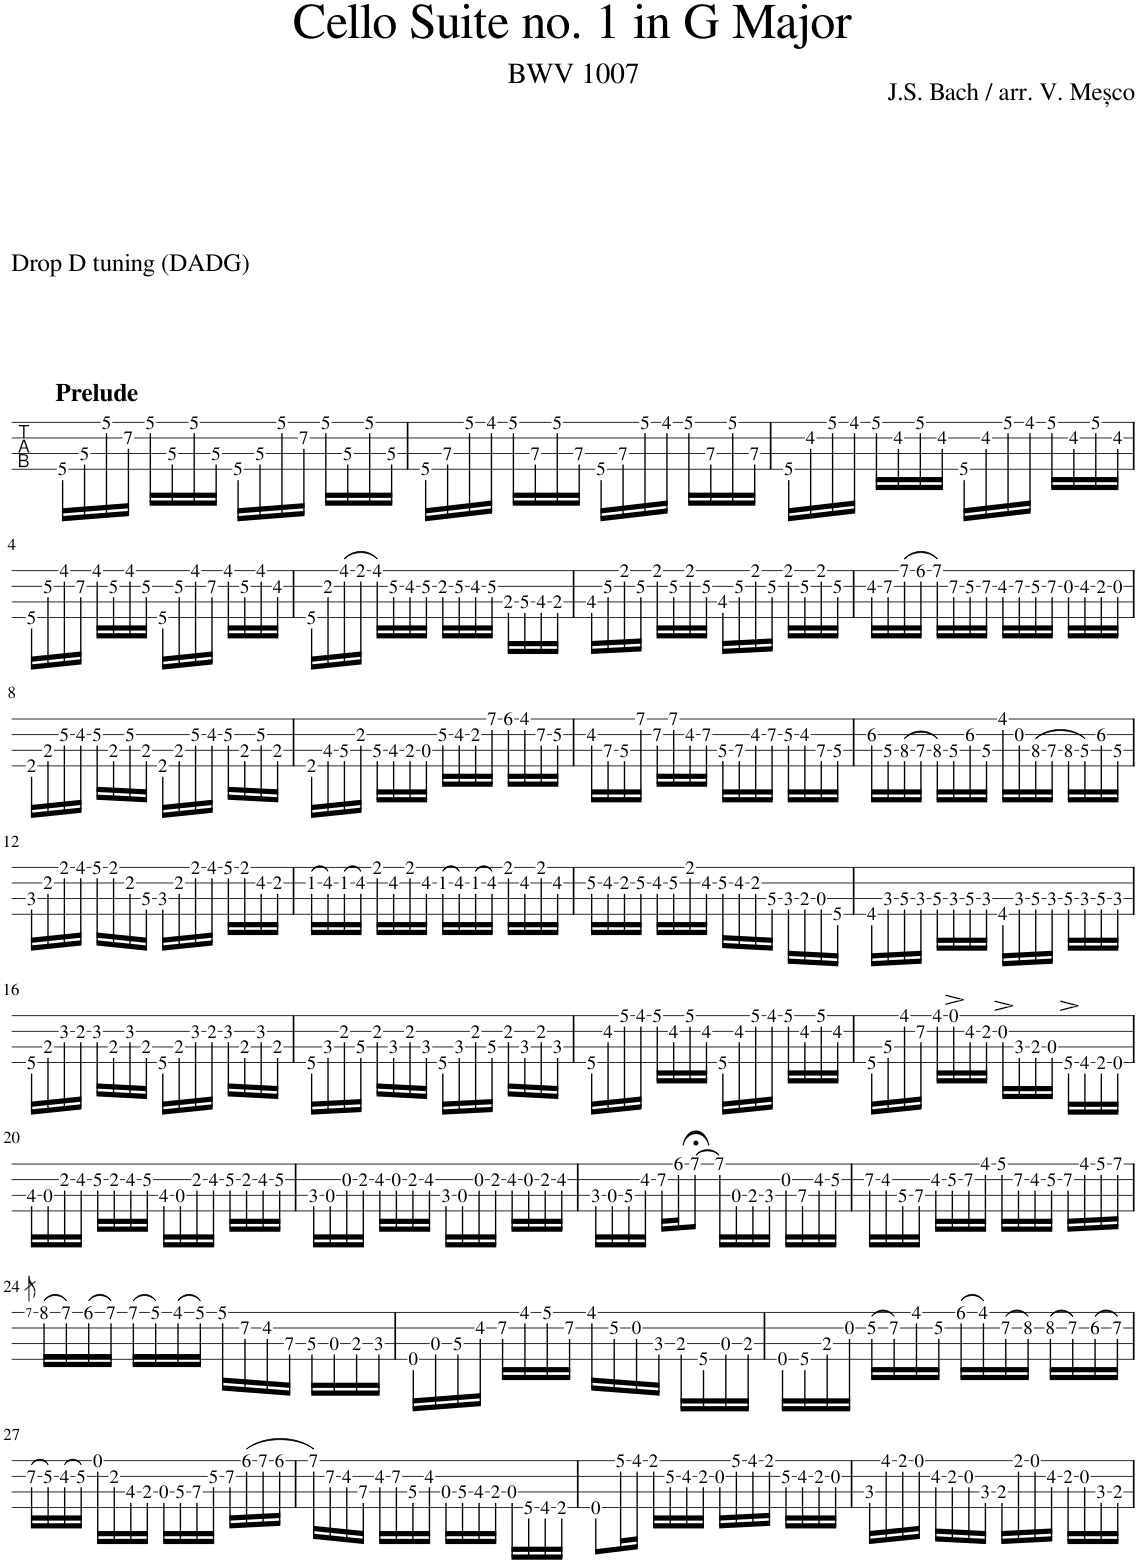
**kern
*part1
*staff1
*I"Electric Bass
*I'Bass
*stria4
*
*k[f#]
*M4/4
=1
!LO:TX:a:t=Drop D tuning (DADG)
!LO:TX:a:B:t=Prelude
16GGG\LL
16DD\
16C\
16AA\JJ
16C\LL
16DD\
16C\
16DD\JJ
16GGG\LL
16DD\
16C\
16AA\JJ
16C\LL
16DD\
16C\
16DD\JJ
=2
16GGG\LL
16EE\
16C\
16BB\JJ
16C\LL
16EE\
16C\
16EE\JJ
16GGG\LL
16EE\
16C\
16BB\JJ
16C\LL
16EE\
16C\
16EE\JJ
=3
16GGG\LL
16FF#\
16C\
16BB\JJ
16C\LL
16FF#\
16C\
16FF#\JJ
16GGG\LL
16FF#\
16C\
16BB\JJ
16C\LL
16FF#\
16C\
16FF#\JJ
!!LO:LB:g=z
=4
16GGG\LL
16GG\
16BB\
16AA\JJ
16BB\LL
16GG\
16BB\
16GG\JJ
16GGG\LL
16GG\
16BB\
16AA\JJ
16BB\LL
16GG\
16BB\
16FF#\JJ
=5
16GGG\LL
16EE\
(16BB\
16AA\JJ
16BB\LL)
16GG\
16FF#\
16GG\JJ
16EE\LL
16GG\
16FF#\
16GG\JJ
16BBB\LL
16DD\
16CC#\
16BBB\JJ
=6
16CC#\LL
16GG\
16AA\
16GG\JJ
16AA\LL
16GG\
16AA\
16GG\JJ
16CC#\LL
16GG\
16AA\
16GG\JJ
16AA\LL
16GG\
16AA\
16GG\JJ
=7
16FF#\LL
16AA\
(16D\
16C#\JJ
16D\LL)
16AA\
16GG\
16AA\JJ
16FF#\LL
16AA\
16GG\
16AA\JJ
16DD\LL
16FF#\
16EE\
16DD\JJ
!!LO:LB:g=z
=8
16EEE\LL
16BBB\
16GG\
16FF#\JJ
16GG\LL
16BBB\
16GG\
16BBB\JJ
16EEE\LL
16BBB\
16GG\
16FF#\JJ
16GG\LL
16BBB\
16GG\
16BBB\JJ
=9
16EEE\LL
16CC#\
16DD\
16EE\JJ
16DD\LL
16CC#\
16BBB\
16AAA\JJ
16GG\LL
16FF#\
16EE\
16D\JJ
16C#\LL
16BB\
16AA\
16GG\JJ
=10
16FF#\LL
16EE\
16DD\
16D\JJ
16AA\LL
16D\
16FF#\
16AA\JJ
16DD\LL
16EE\
16FF#\
16AA\JJ
16GG\LL
16FF#\
16EE\
16DD\JJ
=11
16GG#\LL
16DD\
(16FF\
16EE\JJ
16FF\LL)
16DD\
16GG#\
16DD\JJ
16BB\LL
16DD\
(16FF\
16EE\JJ
16FF\LL
16DD\)
16GG#\
16DD\JJ
!!LO:LB:g=z
=12
16CC\LL
16EE\
16AA\
16BB\JJ
16C\LL
16AA\
16EE\
16DD\JJ
16CC\LL
16EE\
16AA\
16BB\JJ
16C\LL
16AA\
16FF#\
16EE\JJ
=13
(16DD#\LL
16FF#\)
(16DD#\
16FF#\JJ)
16AA\LL
16FF#\
16AA\
16FF#\JJ
(16DD#\LL
16FF#\)
(16DD#\
16FF#\JJ)
16AA\LL
16FF#\
16AA\
16FF#\JJ
=14
16GG\LL
16FF#\
16EE\
16GG\JJ
16FF#\LL
16GG\
16AA\
16FF#\JJ
16GG\LL
16FF#\
16EE\
16DD\JJ
16CC\LL
16BBB\
16AAA\
16GGG\JJ
=15
16FFF#\LL
16CC\
16DD\
16CC\JJ
16DD\LL
16CC\
16DD\
16CC\JJ
16FFF#\LL
16CC\
16DD\
16CC\JJ
16DD\LL
16CC\
16DD\
16CC\JJ
!!LO:LB:g=z
=16
16GGG\LL
16BBB\
16FF\
16EE\JJ
16FF\LL
16BBB\
16FF\
16BBB\JJ
16GGG\LL
16BBB\
16FF\
16EE\JJ
16FF\LL
16BBB\
16FF\
16BBB\JJ
=17
16GGG\LL
16CC\
16EE\
16DD\JJ
16EE\LL
16CC\
16EE\
16CC\JJ
16GGG\LL
16CC\
16EE\
16DD\JJ
16EE\LL
16CC\
16EE\
16CC\JJ
=18
16GGG\LL
16FF#\
16C\
16BB\JJ
16C\LL
16FF#\
16C\
16FF#\JJ
16GGG\LL
16FF#\
16C\
16BB\JJ
16C\LL
16FF#\
16C\
16FF#\JJ
=19
16GGG\LL
16DD\
16BB\
16AA\JJ
16BB\LL
16GG^\
16FF#\
16EE\JJ
16DD^\LL
16CC\
16BBB\
16AAA\JJ
16GGG^\LL
16FFF#\
16EEE\
16DDD\JJ
!!LO:LB:g=z
=20
16CC#\LL
16AAA\
16EE\
16FF#\JJ
16GG\LL
16EE\
16FF#\
16GG\JJ
16CC#\LL
16AAA\
16EE\
16FF#\JJ
16GG\LL
16EE\
16FF#\
16GG\JJ
=21
16CC\LL
16AAA\
16DD\
16EE\JJ
16FF#\LL
16DD\
16EE\
16FF#\JJ
16CC\LL
16AAA\
16DD\
16EE\JJ
16FF#\LL
16DD\
16EE\
16FF#\JJ
=22
16CC\LL
16AAA\
16DD\
16FF#\JJ
16AA\LL
16C#\J
[8D;<\J
16D\LL]
16AAA\
16BBB\
16CC\JJ
16DD\LL
16EE\
16FF#\
16GG\JJ
=23
16AA\LL
16FF#\
16DD\
16EE\JJ
16FF#\LL
16GG\
16AA\
16BB\JJ
16C\LL
16AA\
16FF#\
16GG\JJ
16AA\LL
16BB\
16C\
16D\JJ
!!LO:LB:g=z
=24
8qD/
(16D#\LL
16D\)
(16C#\
16D\JJ)
(16D\LL
16C\)
(16BB\
16C\JJ)
16C\LL
16AA\
16FF#\
16EE\JJ
16DD\LL
16AAA\
16BBB\
16CC\JJ
=25
16DDD\LL
16AAA\
16DD\
16FF#\JJ
16AA\LL
16BB\
16C\
16AA\JJ
16BB\LL
16GG\
16DD\
16CC\JJ
16BBB\LL
16GGG\
16AAA\
16BBB\JJ
=26
16DDD\LL
16GGG\
16BBB\
16DD\JJ
(16GG\LL
16AA\)
16BB\
16GG\JJ
(16C#\LL
16BB\)
(16AA\
16BB-\JJ)
(16BB-\LL
16AA\)
(16GG#\
16AA\JJ)
!!LO:LB:g=z
=27
(16AA\LL
16GG\)
(16FF#\
16GG\JJ)
16GG\LL
16EE\
16CC#\
16BBB\JJ
16AAA\LL
16DD\
16EE\
16GG\JJ
16AA\LL
(16C#\
16D\
16C#\JJ
=28
16D\LL)
16AA\
16FF#\
16EE\JJ
16FF#\LL
16AA\
16DD\
16FF#\JJ
16AAA\LL
16DD\
16CC#\
16BBB\JJ
16AAA\LL
16GGG\
16FFF#\
16EEE\JJ
=29
8DDD\L
16C\L
16BB\JJ
16AA\LL
16GG\
16FF#\
16EE\JJ
16DD\LL
16C\
16BB\
16AA\JJ
16GG\LL
16FF#\
16EE\
16DD\JJ
=30
16CC\LL
16BB\
16AA\
16GG\JJ
16FF#\LL
16EE\
16DD\
16CC\JJ
16BBB\LL
16AA\
16GG\
16FF#\JJ
16EE\LL
16DD\
16CC\
16BBB\JJ
=
*-
